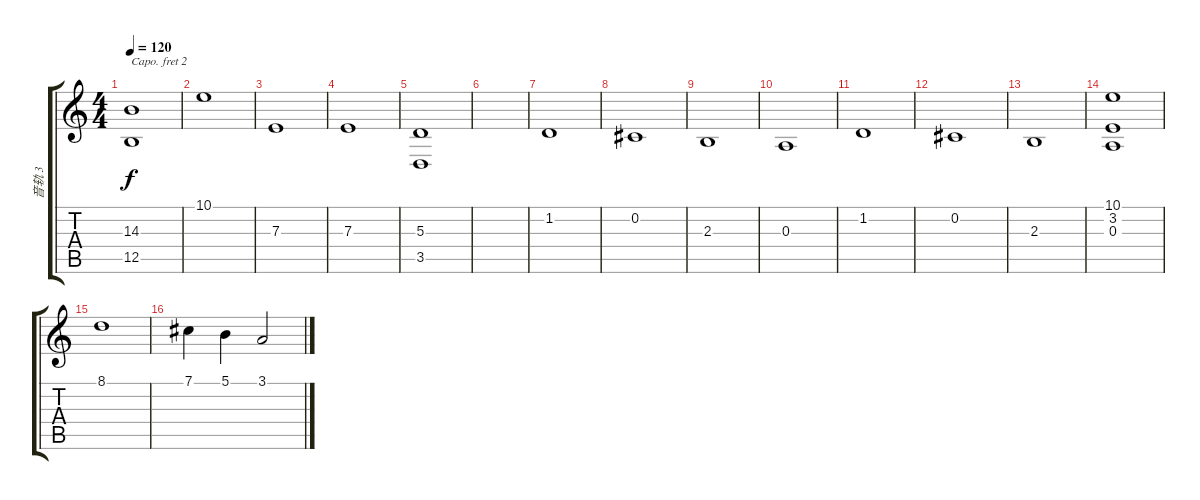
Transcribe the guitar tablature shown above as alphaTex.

\track ("音轨 3" "音轨 3") {instrument synthstrings2}
\staff {score tabs}
\capo 2
\tuning (E4 B3 G3 D3 A2 E2) {hide}
\ts (4 4)
\tempo 120
\clef g2
\ks c
(14.3 12.5).1{dy f} |
10.1.1 |
7.3.1 |
7.3.1 |
(5.3 3.5).1 |
|
1.2.1 |
0.2.1 |
2.3.1 |
0.3.1 |
1.2.1 |
0.2.1 |
2.3.1 |
(10.1 3.2 0.3).1 |
8.1.1 |
7.1.4 5.1.4 3.1.2
